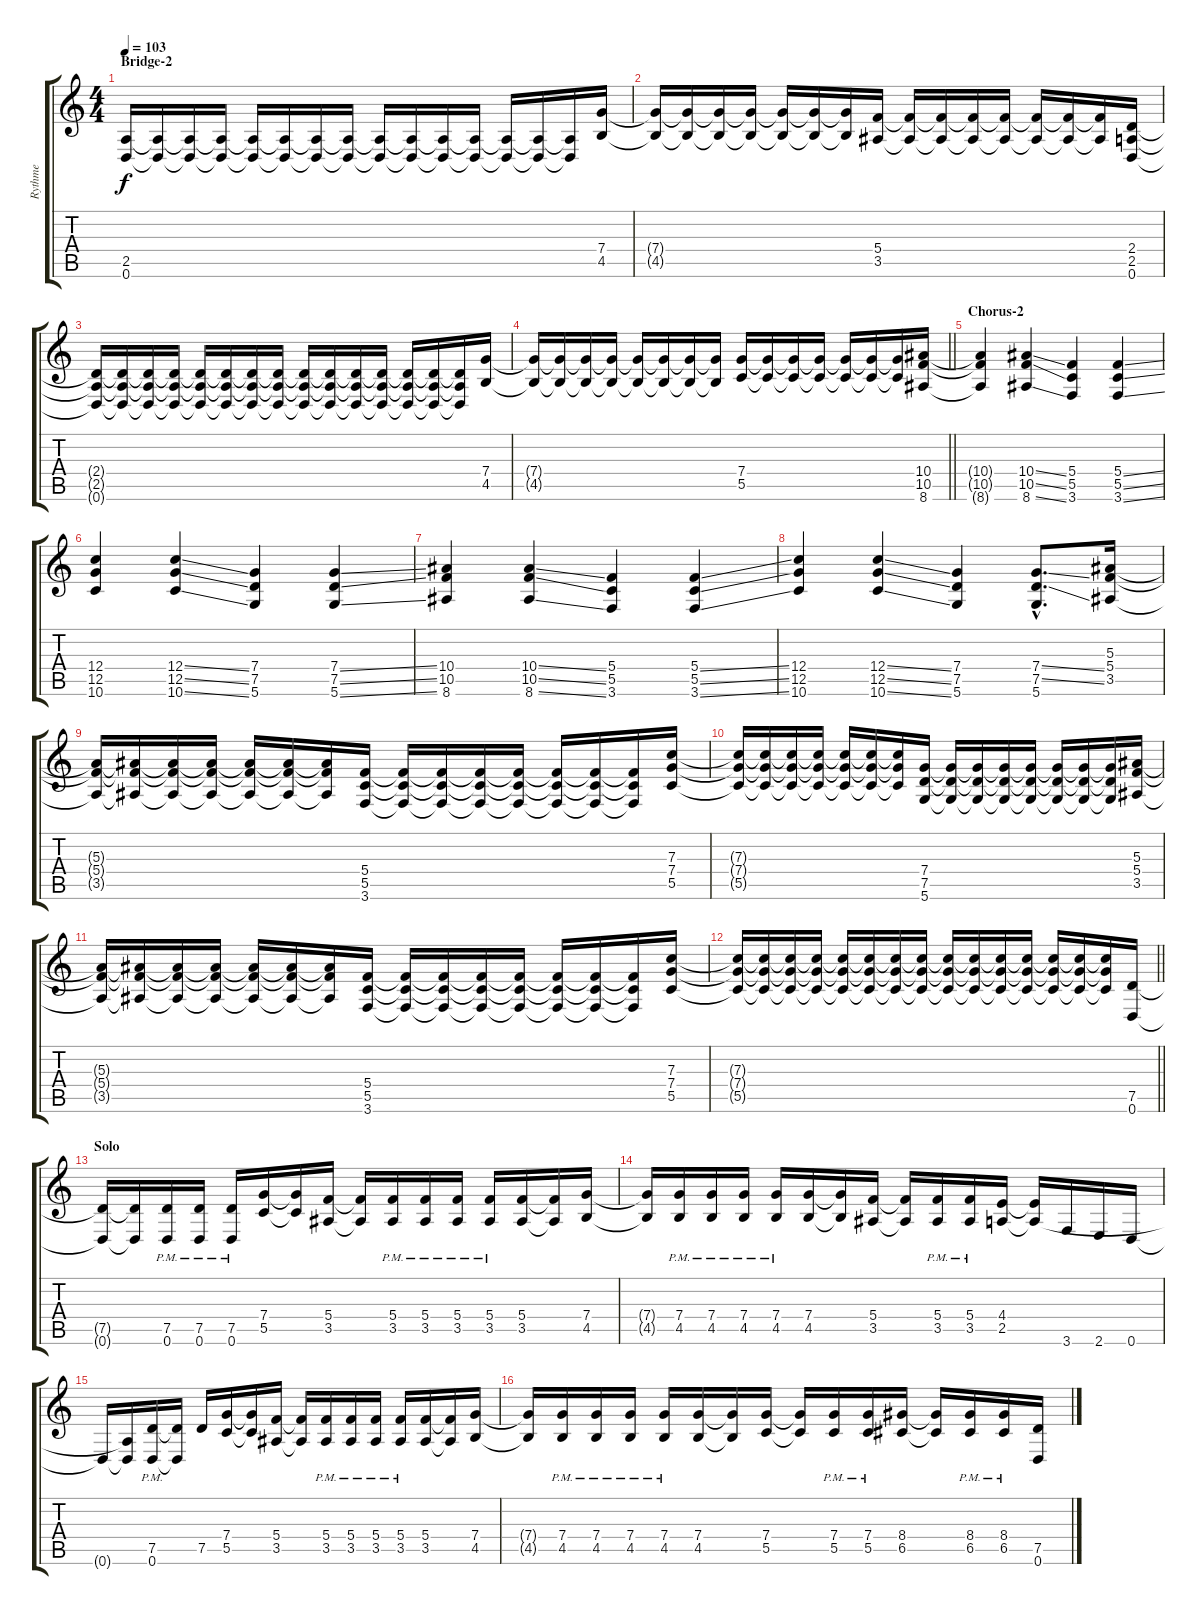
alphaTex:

\track ("Rythme" "Rythme") {instrument distortionguitar}
\staff {score tabs}
\tuning (D4 A3 F3 C3 G2 D2) {hide}
\ts (4 4)
\section ("" "Bridge-2")
\tempo 103
\clef g2
\ks c
(2.5{t} 0.6{t}).16{dy f} (2.5{t} 0.6{t}).16 (2.5{t} 0.6{t}).16 (2.5{t} 0.6{t}).16 (2.5{t} 0.6{t}).16 (2.5{t} 0.6{t}).16 (2.5{t} 0.6{t}).16 (2.5{t} 0.6{t}).16 (2.5{t} 0.6{t}).16 (2.5{t} 0.6{t}).16 (2.5{t} 0.6{t}).16 (2.5{t} 0.6{t}).16 (2.5{t} 0.6{t}).16 (2.5{t} 0.6{t}).16 (2.5{t} 0.6{t}).16 (7.4 4.5).16 |
(7.4{t} 4.5{t}).16 (7.4{t} 4.5{t}).16 (7.4{t} 4.5{t}).16 (7.4{t} 4.5{t}).16 (7.4{t} 4.5{t}).16 (7.4{t} 4.5{t}).16 (7.4{t} 4.5{t}).16 (5.4 3.5).16 (5.4{t} 3.5{t}).16 (5.4{t} 3.5{t}).16 (5.4{t} 3.5{t}).16 (5.4{t} 3.5{t}).16 (5.4{t} 3.5{t}).16 (5.4{t} 3.5{t}).16 (5.4{t} 3.5{t}).16 (2.4 2.5 0.6).16 |
(2.4{t} 2.5{t} 0.6{t}).16 (2.4{t} 2.5{t} 0.6{t}).16 (2.4{t} 2.5{t} 0.6{t}).16 (2.4{t} 2.5{t} 0.6{t}).16 (2.4{t} 2.5{t} 0.6{t}).16 (2.4{t} 2.5{t} 0.6{t}).16 (2.4{t} 2.5{t} 0.6{t}).16 (2.4{t} 2.5{t} 0.6{t}).16 (2.4{t} 2.5{t} 0.6{t}).16 (2.4{t} 2.5{t} 0.6{t}).16 (2.4{t} 2.5{t} 0.6{t}).16 (2.4{t} 2.5{t} 0.6{t}).16 (2.4{t} 2.5{t} 0.6{t}).16 (2.4{t} 2.5{t} 0.6{t}).16 (2.4{t} 2.5{t} 0.6{t}).16 (7.4 4.5).16 |
\barLineRight lightlight
(7.4{t} 4.5{t}).16 (7.4{t} 4.5{t}).16 (7.4{t} 4.5{t}).16 (7.4{t} 4.5{t}).16 (7.4{t} 4.5{t}).16 (7.4{t} 4.5{t}).16 (7.4{t} 4.5{t}).16 (7.4{t} 4.5{t}).16 (7.4 5.5).16 (7.4{t} 5.5{t}).16 (7.4{t} 5.5{t}).16 (7.4{t} 5.5{t}).16 (7.4{t} 5.5{t}).16 (7.4{t} 5.5{t}).16 (7.4{t} 5.5{t}).16 (10.4 10.5 8.6).16 |
\section ("" "Chorus-2")
(10.4{t} 10.5{t} 8.6{t}).4 (10.4{ss} 10.5{ss} 8.6{ss}).4 (5.4 5.5 3.6).4 (5.4{ss} 5.5{ss} 3.6{ss}).4 |
(12.4 12.5 10.6).4 (12.4{ss} 12.5{ss} 10.6{ss}).4 (7.4 7.5 5.6).4 (7.4{ss} 7.5{ss} 5.6{ss}).4 |
(10.4 10.5 8.6).4 (10.4{ss} 10.5{ss} 8.6{ss}).4 (5.4 5.5 3.6).4 (5.4{ss} 5.5{ss} 3.6{ss}).4 |
(12.4 12.5 10.6).4 (12.4{ss} 12.5{ss} 10.6{ss}).4 (7.4 7.5 5.6).4 (7.4{ss hac} 7.5{ss hac} 5.6{hac}).8{d} (5.3 5.4 3.5).16 |
(5.3{t} 5.4{t} 3.5{t}).16 (5.3{t} 5.4{t} 3.5{t}).16 (5.3{t} 5.4{t} 3.5{t}).16 (5.3{t} 5.4{t} 3.5{t}).16 (5.3{t} 5.4{t} 3.5{t}).16 (5.3{t} 5.4{t} 3.5{t}).16 (5.3{t} 5.4{t} 3.5{t}).16 (5.4 5.5 3.6).16 (5.4{t} 5.5{t} 3.6{t}).16 (5.4{t} 5.5{t} 3.6{t}).16 (5.4{t} 5.5{t} 3.6{t}).16 (5.4{t} 5.5{t} 3.6{t}).16 (5.4{t} 5.5{t} 3.6{t}).16 (5.4{t} 5.5{t} 3.6{t}).16 (5.4{t} 5.5{t} 3.6{t}).16 (7.3 7.4 5.5).16 |
(7.3{t} 7.4{t} 5.5{t}).16 (7.3{t} 7.4{t} 5.5{t}).16 (7.3{t} 7.4{t} 5.5{t}).16 (7.3{t} 7.4{t} 5.5{t}).16 (7.3{t} 7.4{t} 5.5{t}).16 (7.3{t} 7.4{t} 5.5{t}).16 (7.3{t} 7.4{t} 5.5{t}).16 (7.4 7.5 5.6).16 (7.4{t} 7.5{t} 5.6{t}).16 (7.4{t} 7.5{t} 5.6{t}).16 (7.4{t} 7.5{t} 5.6{t}).16 (7.4{t} 7.5{t} 5.6{t}).16 (7.4{t} 7.5{t} 5.6{t}).16 (7.4{t} 7.5{t} 5.6{t}).16 (7.4{t} 7.5{t} 5.6{t}).16 (5.3 5.4 3.5).16 |
(5.3{t} 5.4{t} 3.5{t}).16 (5.3{t} 5.4{t} 3.5{t}).16 (5.3{t} 5.4{t} 3.5{t}).16 (5.3{t} 5.4{t} 3.5{t}).16 (5.3{t} 5.4{t} 3.5{t}).16 (5.3{t} 5.4{t} 3.5{t}).16 (5.3{t} 5.4{t} 3.5{t}).16 (5.4 5.5 3.6).16 (5.4{t} 5.5{t} 3.6{t}).16 (5.4{t} 5.5{t} 3.6{t}).16 (5.4{t} 5.5{t} 3.6{t}).16 (5.4{t} 5.5{t} 3.6{t}).16 (5.4{t} 5.5{t} 3.6{t}).16 (5.4{t} 5.5{t} 3.6{t}).16 (5.4{t} 5.5{t} 3.6{t}).16 (7.3 7.4 5.5).16 |
\barLineRight lightlight
(7.3{t} 7.4{t} 5.5{t}).16 (7.3{t} 7.4{t} 5.5{t}).16 (7.3{t} 7.4{t} 5.5{t}).16 (7.3{t} 7.4{t} 5.5{t}).16 (7.3{t} 7.4{t} 5.5{t}).16 (7.3{t} 7.4{t} 5.5{t}).16 (7.3{t} 7.4{t} 5.5{t}).16 (7.3{t} 7.4{t} 5.5{t}).16 (7.3{t} 7.4{t} 5.5{t}).16 (7.3{t} 7.4{t} 5.5{t}).16 (7.3{t} 7.4{t} 5.5{t}).16 (7.3{t} 7.4{t} 5.5{t}).16 (7.3{t} 7.4{t} 5.5{t}).16 (7.3{t} 7.4{t} 5.5{t}).16 (7.3{t} 7.4{t} 5.5{t}).16 (7.5 0.6).16 |
\section ("" "Solo")
(7.5{t} 0.6{t}).16 (7.5{t} 0.6{t}).16 (7.5{pm} 0.6{pm}).16 (7.5{pm} 0.6{pm}).16 (7.5{pm} 0.6{pm}).16 (7.4 5.5).16 (7.4{t} 5.5{t}).16 (5.4 3.5).16 (5.4{t} 3.5{t}).16 (5.4{pm} 3.5{pm}).16 (5.4{pm} 3.5{pm}).16 (5.4{pm} 3.5{pm}).16 (5.4{pm} 3.5{pm}).16 (5.4 3.5).16 (5.4{t} 3.5{t}).16 (7.4 4.5).16 |
(7.4{t} 4.5{t}).16 (7.4{pm} 4.5{pm}).16 (7.4{pm} 4.5{pm}).16 (7.4{pm} 4.5{pm}).16 (7.4{pm} 4.5{pm}).16 (7.4 4.5).16 (7.4{t} 4.5{t}).16 (5.4 3.5).16 (5.4{t} 3.5{t}).16 (5.4{pm} 3.5{pm}).16 (5.4{pm} 3.5{pm}).16 (4.4 2.5).16 (4.4{t} 2.5{t}).16 3.6.16 2.6.16 0.6.16 |
0.6{t}.16 (2.5{t} 0.6{t}).16 (7.5{pm} 0.6{pm}).16 (7.5{t} 0.6{t}).16 7.5.16 (7.4 5.5).16 (7.4{t} 5.5{t}).16 (5.4 3.5).16 (5.4{t} 3.5{t}).16 (5.4{pm} 3.5{pm}).16 (5.4{pm} 3.5{pm}).16 (5.4{pm} 3.5{pm}).16 (5.4{pm} 3.5{pm}).16 (5.4 3.5).16 (5.4{t} 3.5{t}).16 (7.4 4.5).16 |
(7.4{t} 4.5{t}).16 (7.4{pm} 4.5{pm}).16 (7.4{pm} 4.5{pm}).16 (7.4{pm} 4.5{pm}).16 (7.4{pm} 4.5{pm}).16 (7.4 4.5).16 (7.4{t} 4.5{t}).16 (7.4 5.5).16 (7.4{t} 5.5{t}).16 (7.4{pm} 5.5{pm}).16 (7.4{pm} 5.5{pm}).16 (8.4 6.5).16 (8.4{t} 6.5{t}).16 (8.4{pm} 6.5{pm}).16 (8.4{pm} 6.5{pm}).16 (7.5 0.6).16
